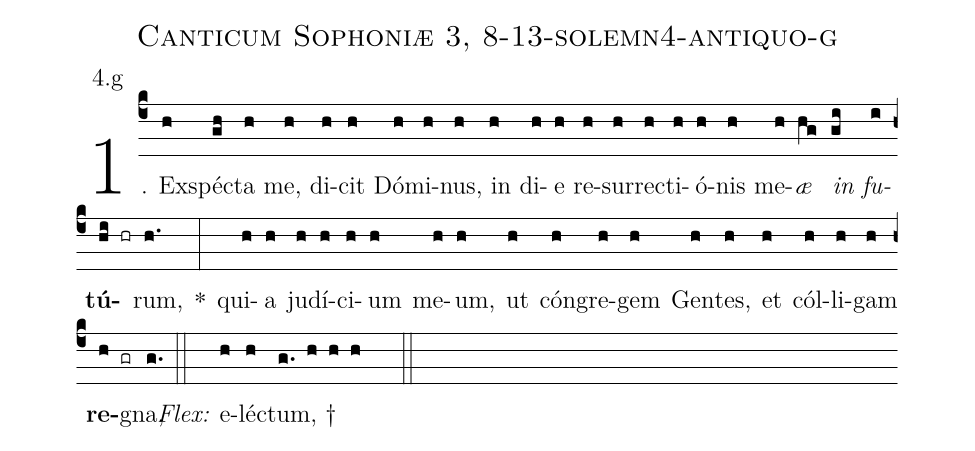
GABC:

name: Canticum Sophoniæ 3, 8-13-solemn4-antiquo-g;
annotation: 4.g;
%%
(c4)1. Ex(h)spéc(gh)ta(h) me,(h) di(h)cit(h) Dó(h)mi(h)nus,(h) in(h) di(h)e(h) re(h)sur(h)rec(h)ti(h)ó(h)nis(h) me(h)<i>æ</i>(hg) <i>in</i>(gi) <i>fu</i>(i)<b>tú</b>(hi hr)rum,(h.) *(:) qui(h)a(h) ju(h)dí(h)ci(h)um(h) me(h)um,(h) ut(h) cón(h)gre(h)gem(h) Gen(h)tes,(h) et(h) cól(h)li(h)gam(h) <b>re</b>(h gr)gna,(g.) (::)
<i>Flex:</i>()  e(h)léc(h)tum, †(g. h h h  ::)
